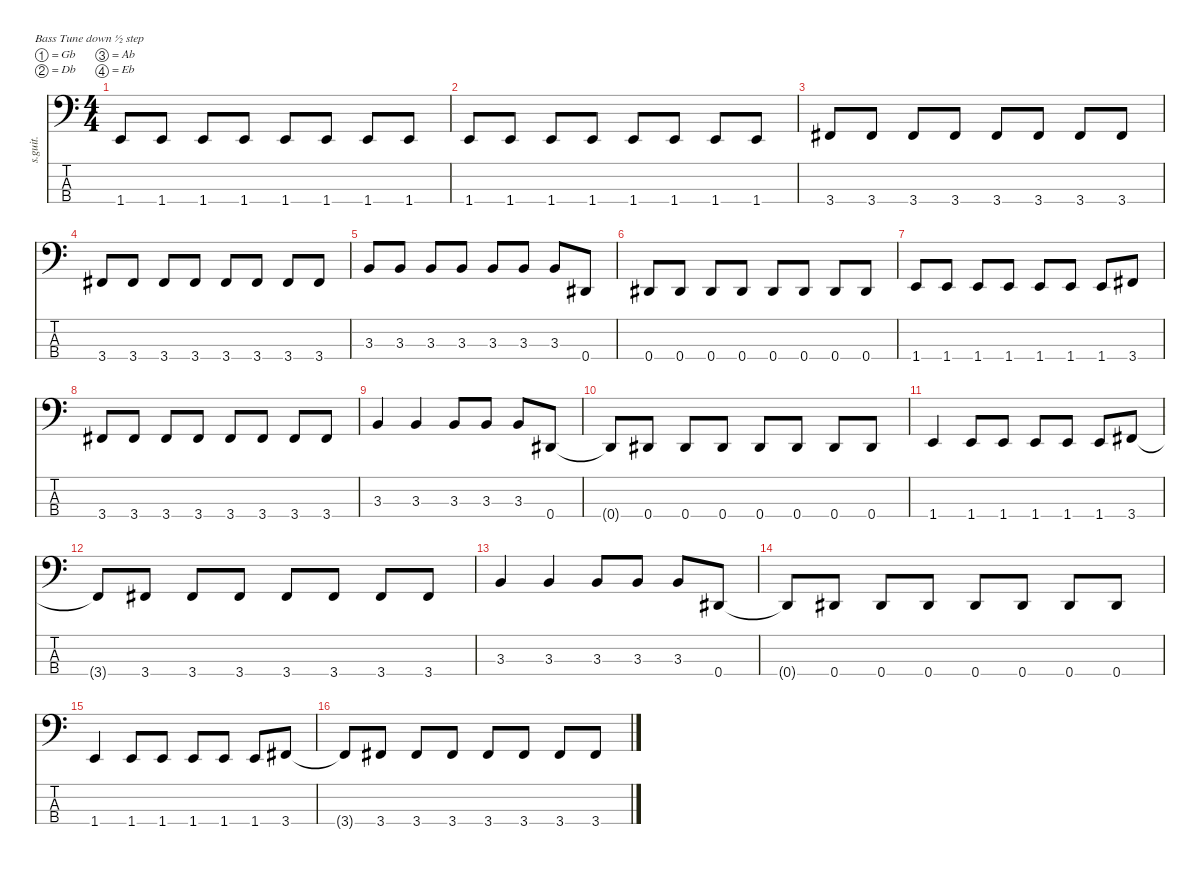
\defaultSystemsLayout 4
\hideDynamics
\bracketExtendMode nobrackets
\track ("" "s.guit.") {instrument electricbassfinger}
\staff {score tabs}
\tuning (Gb2 Db2 Ab1 Eb1)
\ts (4 4)
\tempo (184 hide)
\clef f4
\ks c
1.4.8{dy f} 1.4.8 1.4.8 1.4.8 1.4.8 1.4.8 1.4.8 1.4.8 |
1.4.8 1.4.8 1.4.8 1.4.8 1.4.8 1.4.8 1.4.8 1.4.8 |
3.4{acc #}.8 3.4{acc #}.8 3.4{acc #}.8 3.4{acc #}.8 3.4{acc #}.8 3.4{acc #}.8 3.4{acc #}.8 3.4{acc #}.8 |
3.4{acc #}.8 3.4{acc #}.8 3.4{acc #}.8 3.4{acc #}.8 3.4{acc #}.8 3.4{acc #}.8 3.4{acc #}.8 3.4{acc #}.8 |
3.3.8 3.3.8 3.3.8 3.3.8 3.3.8 3.3.8 3.3.8 0.4{acc #}.8 |
0.4{acc #}.8 0.4{acc #}.8 0.4{acc #}.8 0.4{acc #}.8 0.4{acc #}.8 0.4{acc #}.8 0.4{acc #}.8 0.4{acc #}.8 |
1.4.8 1.4.8 1.4.8 1.4.8 1.4.8 1.4.8 1.4.8 3.4{acc #}.8 |
3.4{acc #}.8 3.4{acc #}.8 3.4{acc #}.8 3.4{acc #}.8 3.4{acc #}.8 3.4{acc #}.8 3.4{acc #}.8 3.4{acc #}.8 |
3.3.4 3.3.4 3.3.8 3.3.8 3.3.8 0.4{acc #}.8 |
0.4{t acc #}.8 0.4{acc #}.8 0.4{acc #}.8 0.4{acc #}.8 0.4{acc #}.8 0.4{acc #}.8 0.4{acc #}.8 0.4{acc #}.8 |
1.4.4 1.4.8 1.4.8 1.4.8 1.4.8 1.4.8 3.4{acc #}.8 |
3.4{t acc #}.8 3.4{acc #}.8 3.4{acc #}.8 3.4{acc #}.8 3.4{acc #}.8 3.4{acc #}.8 3.4{acc #}.8 3.4{acc #}.8 |
3.3.4 3.3.4 3.3.8 3.3.8 3.3.8 0.4{acc #}.8 |
0.4{t acc #}.8 0.4{acc #}.8 0.4{acc #}.8 0.4{acc #}.8 0.4{acc #}.8 0.4{acc #}.8 0.4{acc #}.8 0.4{acc #}.8 |
1.4.4 1.4.8 1.4.8 1.4.8 1.4.8 1.4.8 3.4{acc #}.8 |
3.4{t acc #}.8 3.4{acc #}.8 3.4{acc #}.8 3.4{acc #}.8 3.4{acc #}.8 3.4{acc #}.8 3.4{acc #}.8 3.4{acc #}.8
